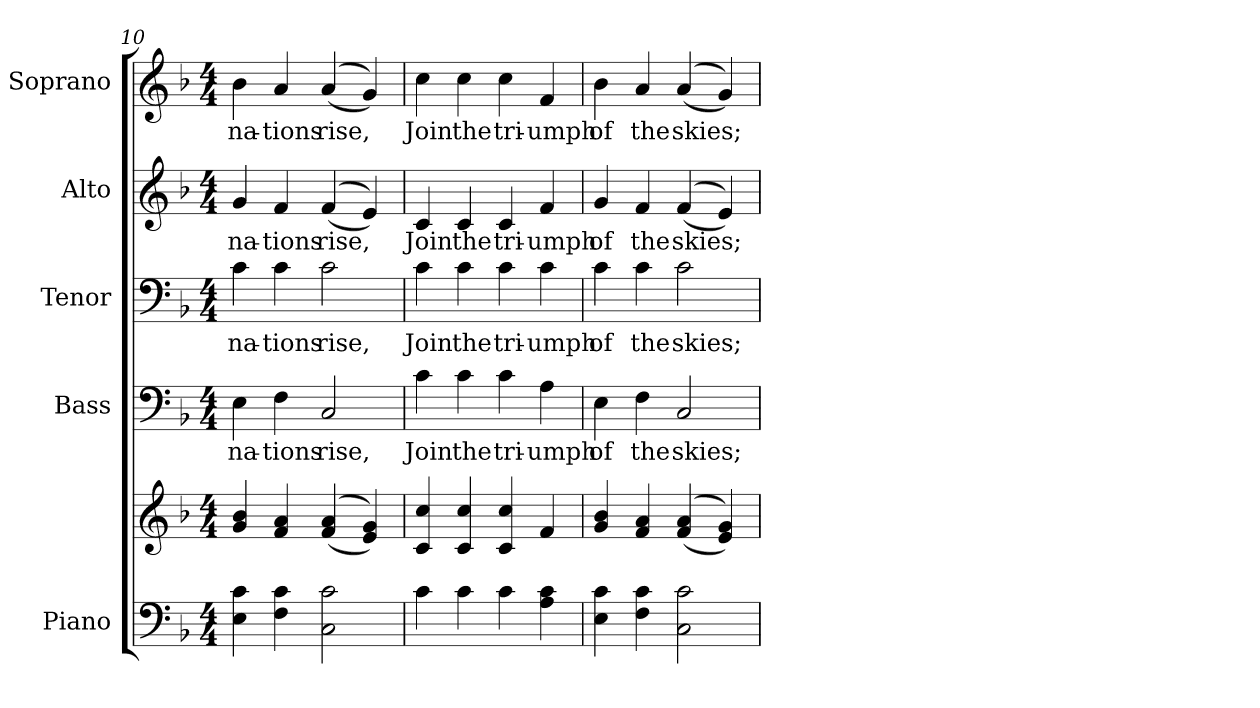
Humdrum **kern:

**kern	**kern	**kern	**text	**kern	**text	**kern	**text	**kern	**text
*part5	*part5	*part4	*part4	*part3	*part3	*part2	*part2	*part1	*part1
*staff6	*staff5	*staff4	*staff4	*staff3	*staff3	*staff2	*staff2	*staff1	*staff1
*I"Piano	*	*I"Bass	*	*I"Tenor	*	*I"Alto	*	*I"Soprano	*
*I'Pno.	*	*I'B.	*	*I'T.	*	*I'A.	*	*I'S.	*
*clefF4	*clefG2	*clefF4	*	*clefF4	*	*clefG2	*	*clefG2	*
*k[b-]	*k[b-]	*k[b-]	*	*k[b-]	*	*k[b-]	*	*k[b-]	*
*F:	*F:	*F:	*	*F:	*	*F:	*	*F:	*
*M4/4	*M4/4	*M4/4	*	*M4/4	*	*M4/4	*	*M4/4	*
=10	=10	=10	=10	=10	=10	=10	=10	=10	=10
!	!	!	!LO:LY:b:color=#000000	!	!	!	!	!	!
!	!	!	!	!	!LO:LY:b:color=#000000	!	!	!	!
!	!	!	!	!	!	!	!LO:LY:b:color=#000000	!	!
!	!	!	!	!	!	!	!	!	!LO:LY:b:color=#000000
4Ei\ 4ci	4gi/ 4b-i	4Ei\	na-	4ci\	na-	4gi/	na-	4b-i\	na-
!	!	!	!LO:LY:b:color=#000000	!	!	!	!	!	!
!	!	!	!	!	!LO:LY:b:color=#000000	!	!	!	!
!	!	!	!	!	!	!	!LO:LY:b:color=#000000	!	!
!	!	!	!	!	!	!	!	!	!LO:LY:b:color=#000000
4Fi\ 4ci	4fi/ 4ai	4Fi\	-tions	4ci\	-tions	4fi/	-tions	4ai/	-tions
!	!	!	!LO:LY:b:color=#000000	!	!	!	!	!	!
!	!	!	!	!	!LO:LY:b:color=#000000	!	!	!	!
!	!	!	!	!	!	!	!LO:LY:b:color=#000000	!	!
!	!	!	!	!	!	!	!	!	!LO:LY:b:color=#000000
2Ci\ 2ci	((4fi/ 4ai	2Ci/	rise,	2ci\	rise,	((4fi/	rise,	((4ai/	rise,
.	4ei/ 4gi))	.	.	.	.	4ei/))	.	4gi/))	.
!!LO:PB:g=z
=11	=11	=11	=11	=11	=11	=11	=11	=11	=11
!	!	!	!LO:LY:b:color=#000000	!	!	!	!	!	!
!	!	!	!	!	!LO:LY:b:color=#000000	!	!	!	!
!	!	!	!	!	!	!	!LO:LY:b:color=#000000	!	!
!	!	!	!	!	!	!	!	!	!LO:LY:b:color=#000000
4ci\	4ci/ 4cci	4ci\	Join	4ci\	Join	4ci/	Join	4cci\	Join
!	!	!	!LO:LY:b:color=#000000	!	!	!	!	!	!
!	!	!	!	!	!LO:LY:b:color=#000000	!	!	!	!
!	!	!	!	!	!	!	!LO:LY:b:color=#000000	!	!
!	!	!	!	!	!	!	!	!	!LO:LY:b:color=#000000
4ci\	4ci/ 4cci	4ci\	the	4ci\	the	4ci/	the	4cci\	the
!	!	!	!LO:LY:b:color=#000000	!	!	!	!	!	!
!	!	!	!	!	!LO:LY:b:color=#000000	!	!	!	!
!	!	!	!	!	!	!	!LO:LY:b:color=#000000	!	!
!	!	!	!	!	!	!	!	!	!LO:LY:b:color=#000000
4ci\	4ci/ 4cci	4ci\	tri-	4ci\	tri-	4ci/	tri-	4cci\	tri-
!	!	!	!LO:LY:b:color=#000000	!	!	!	!	!	!
!	!	!	!	!	!LO:LY:b:color=#000000	!	!	!	!
!	!	!	!	!	!	!	!LO:LY:b:color=#000000	!	!
!	!	!	!	!	!	!	!	!	!LO:LY:b:color=#000000
4Ai\ 4ci	4fi/	4Ai\	-umph	4ci\	-umph	4fi/	-umph	4fi/	-umph
=12	=12	=12	=12	=12	=12	=12	=12	=12	=12
!	!	!	!LO:LY:b:color=#000000	!	!	!	!	!	!
!	!	!	!	!	!LO:LY:b:color=#000000	!	!	!	!
!	!	!	!	!	!	!	!LO:LY:b:color=#000000	!	!
!	!	!	!	!	!	!	!	!	!LO:LY:b:color=#000000
4Ei\ 4ci	4gi/ 4b-i	4Ei\	of	4ci\	of	4gi/	of	4b-i\	of
!	!	!	!LO:LY:b:color=#000000	!	!	!	!	!	!
!	!	!	!	!	!LO:LY:b:color=#000000	!	!	!	!
!	!	!	!	!	!	!	!LO:LY:b:color=#000000	!	!
!	!	!	!	!	!	!	!	!	!LO:LY:b:color=#000000
4Fi\ 4ci	4fi/ 4ai	4Fi\	the	4ci\	the	4fi/	the	4ai/	the
!	!	!	!LO:LY:b:color=#000000	!	!	!	!	!	!
!	!	!	!	!	!LO:LY:b:color=#000000	!	!	!	!
!	!	!	!	!	!	!	!LO:LY:b:color=#000000	!	!
!	!	!	!	!	!	!	!	!	!LO:LY:b:color=#000000
2Ci\ 2ci	((4fi/ 4ai	2Ci/	skies;	2ci\	skies;	((4fi/	skies;	((4ai/	skies;
.	4ei/ 4gi))	.	.	.	.	4ei/))	.	4gi/))	.
=	=	=	=	=	=	=	=	=	=
*-	*-	*-	*-	*-	*-	*-	*-	*-	*-
